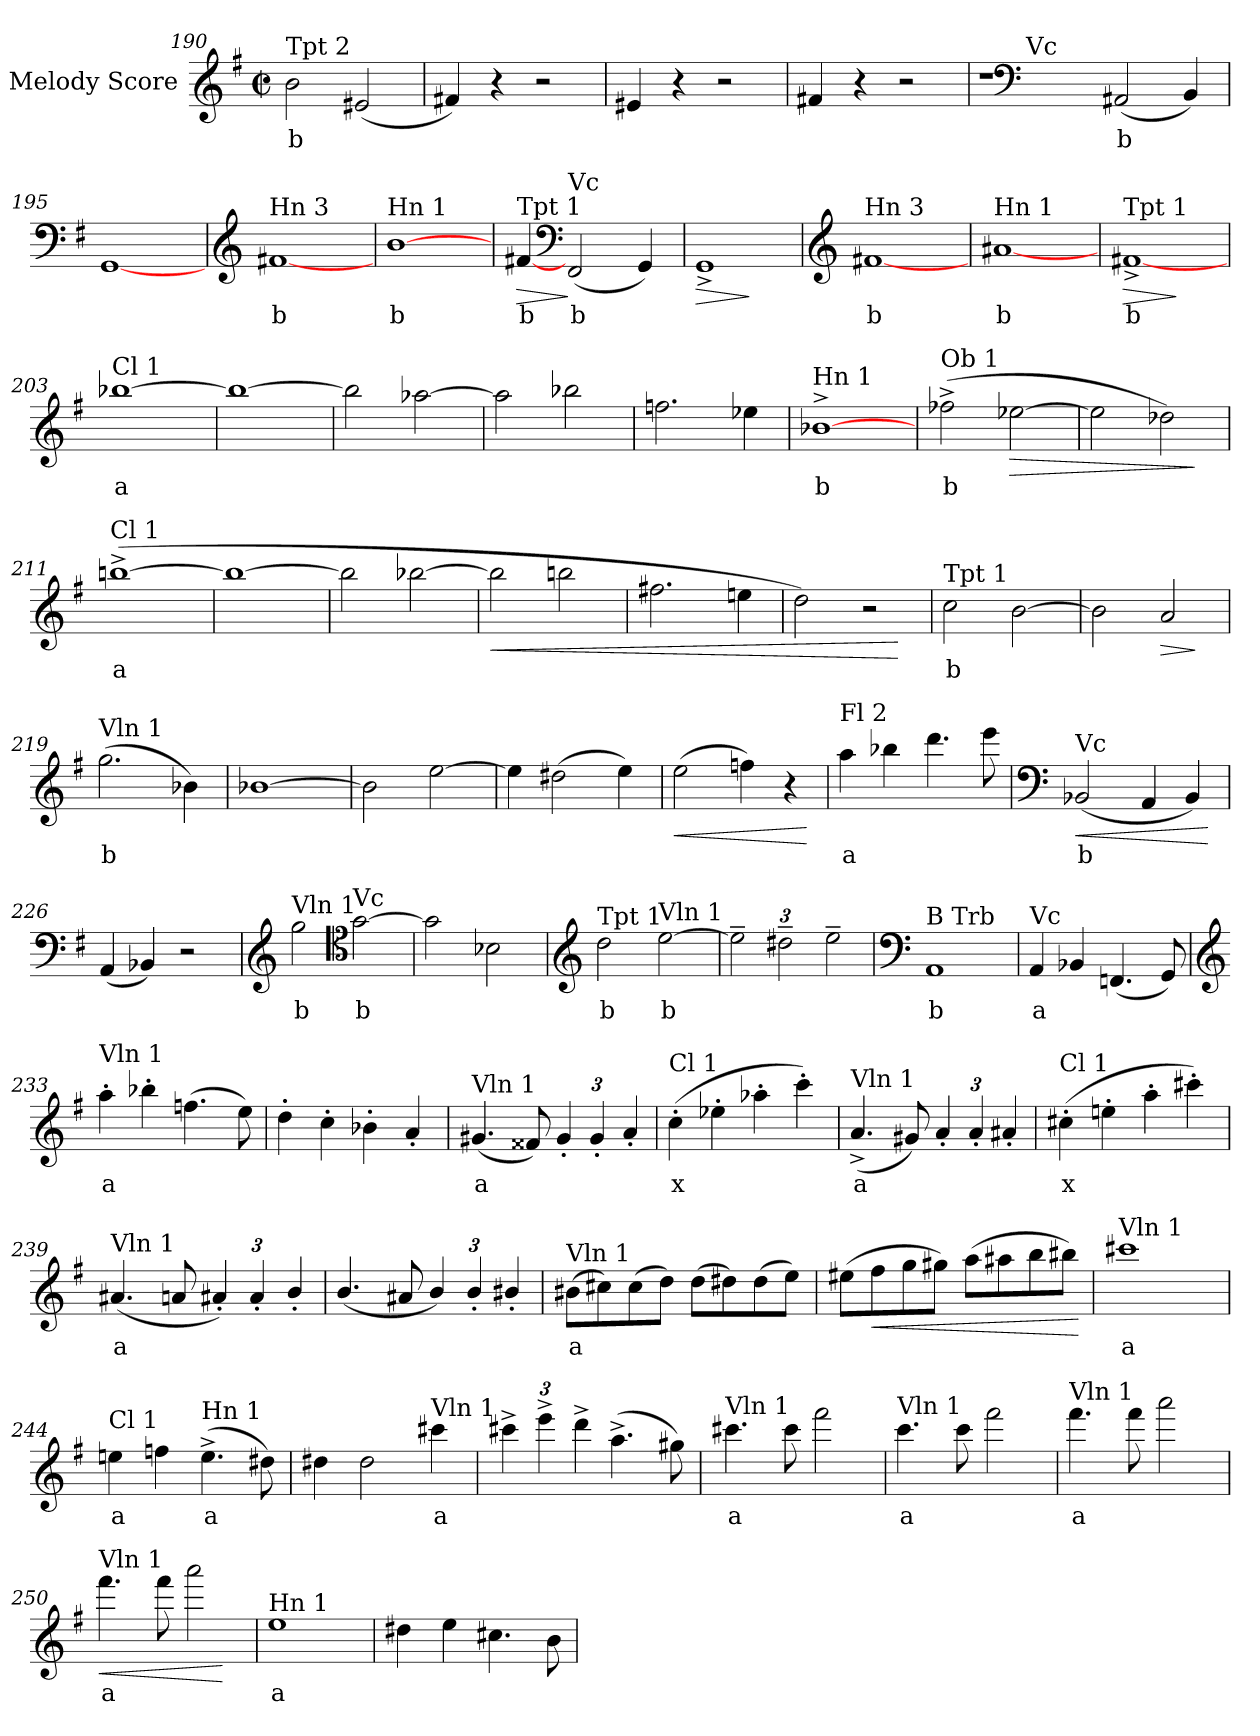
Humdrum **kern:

**kern	**text	**dynam
*part1	*part1	*part1
*staff1	*staff1	*staff1
*I"Melody Score	*	*
*clefG2	*	*
*k[f#]	*	*
*M2/2	*	*
*met(c|)	*	*
=190	=190	=190
!LO:TX:a:t=Tpt 2	!	!
!	!LO:LY:b:color=#FF0000	!
2b\	b	.
(2e#X/	.	.
=191	=191	=191
4f#X/)	.	.
4r	.	.
2r	.	.
=192	=192	=192
4e#X/	.	.
4r	.	.
2r	.	.
=193	=193	=193
4f#X/	.	.
4r	.	.
2r	.	.
=194	=194	=194
*^	*	*
1r	4ryy	.	.
*clefF4	*	*	*
!	!LO:TX:a:t=Vc	!	!
.	1.ryy	.	.
!	!	!LO:LY:b:color=#FF0000	!
(2AA#X/	.	b	.
4BB/)	.	.	.
*v	*v	*	*
=195	=195	=195
[1GG	.	.
=196	=196	=196
*clefG2	*	*
!LO:TX:a:t=Hn 3	!	!
!	!LO:LY:b:color=#FF0000	!
[1f#X	b	.
=197	=197	=197
!LO:TX:a:t=Hn 1	!	!
!	!LO:LY:b:color=#FF0000	!
[1b	b	.
=198	=198	=198
!LO:TX:a:t=Tpt 1	!	!
!	!LO:LY:b:color=#FF0000	!LO:HP:b
[4f#X	b	>
*clefF4	*	*
!LO:TX:a:t=Vc	!	!
!	!LO:LY:b:color=#FF0000	!
(2FF#/	b	]
4GG/)	.	.
=199	=199	=199
!	!	!LO:HP:b
1GG^	.	>
.	.	]
=200	=200	=200
*clefG2	*	*
!LO:TX:a:t=Hn 3	!	!
!	!LO:LY:b:color=#FF0000	!
[1f#X	b	.
=201	=201	=201
!LO:TX:a:t=Hn 1	!	!
!	!LO:LY:b:color=#FF0000	!
[1a#X	b	.
=202	=202	=202
!LO:TX:a:t=Tpt 1	!	!
!	!LO:LY:b:color=#FF0000	!LO:HP:b
[1f#X^	b	>
.	.	]
=203	=203	=203
!LO:TX:a:t=Cl 1	!	!
!	!LO:LY:b:color=#FF0000	!
[1bb-	a	.
=204	=204	=204
1bb-_	.	.
=205	=205	=205
2bb-\]	.	.
[2aa-X\	.	.
=206	=206	=206
2aa-\]	.	.
2bb-\	.	.
=207	=207	=207
2.ff\	.	.
4ee-\	.	.
=208	=208	=208
!LO:TX:a:t=Hn 1	!	!
!	!LO:LY:b:color=#FF0000	!
[1b-X^>	b	.
=209	=209	=209
!LO:TX:a:t=Ob 1	!	!
!	!LO:LY:b:color=#FF0000	!
(2ff-X^\	b	.
!	!	!LO:HP:b
[2ee-X\	.	>
=210	=210	=210
2ee-\]	.	.
2dd-X\)	.	.
.	.	]
=211	=211	=211
!LO:TX:a:t=Cl 1	!	!
!	!LO:LY:b:color=#FF0000	!
([1bbn^	a	.
=212	=212	=212
1bb_	.	.
=213	=213	=213
2bb\]	.	.
[2bb-X\	.	.
=214	=214	=214
!	!	!LO:HP:b
2bb-\]	.	<
2bbn\	.	.
=215	=215	=215
2.ff#X\	.	.
4een\	.	.
=216	=216	=216
2dd\)	.	.
2r	.	.
.	.	[
=217	=217	=217
!LO:TX:a:t=Tpt 1	!	!
!	!LO:LY:b:color=#FF0000	!
2cc\	b	.
[2b\	.	.
=218	=218	=218
2b\]	.	.
!	!	!LO:HP:b
2a/	.	>
.	.	]
=219	=219	=219
!LO:TX:a:t=Vln 1	!	!
!	!LO:LY:b:color=#FF0000	!
(2.gg\	b	.
4b-X\)	.	.
=220	=220	=220
[1b-X	.	.
=221	=221	=221
2b-\]	.	.
[2ee\	.	.
=222	=222	=222
4ee\]	.	.
(2dd#X\	.	.
4ee\)	.	.
=223	=223	=223
!	!	!LO:HP:b
(2ee\	.	<
4ffn\)	.	.
4r	.	.
.	.	[
=224	=224	=224
!LO:TX:a:t=Fl 2	!	!
!	!LO:LY:b:color=#FF0000	!
4aa\	a	.
4bb-X\	.	.
4.ddd\	.	.
8eee\	.	.
=225	=225	=225
*clefF4	*	*
!LO:TX:a:t=Vc	!	!
!	!LO:LY:b:color=#FF0000	!LO:HP:b
(2BB-X/	b	<
4AA/	.	.
4BB-/)	.	.
.	.	[
=226	=226	=226
(4AA/	.	.
4BB-X/)	.	.
2r	.	.
=227	=227	=227
*clefG2	*	*
!LO:TX:a:t=Vln 1	!	!
!	!LO:LY:b:color=#FF0000	!
2gg\	b	.
*clefC4	*	*
!LO:TX:a:t=Vc	!	!
!	!LO:LY:b:color=#FF0000	!
[2g\	b	.
=228	=228	=228
2g\]	.	.
2B-X\	.	.
=229	=229	=229
*clefG2	*	*
!LO:TX:a:t=Tpt 1	!	!
!	!LO:LY:b:color=#FF0000	!
2dd\	b	.
!LO:TX:a:t=Vln 1	!	!
!	!LO:LY:b:color=#FF0000	!
[2ee\	b	.
=230	=230	=230
*Xbrackettup	*	*
3ee~\]	.	.
3dd#X~\	.	.
3ee~\	.	.
=231	=231	=231
*clefF4	*	*
!LO:TX:a:t=B Trb	!	!
!	!LO:LY:b:color=#FF0000	!
1AA	b	.
=232	=232	=232
!LO:TX:a:t=Vc	!	!
!	!LO:LY:b:color=#FF0000	!
4AA/	a	.
4BB-X/	.	.
(4.FFn/	.	.
8GG/)	.	.
=233	=233	=233
*clefG2	*	*
!LO:TX:a:t=Vln 1	!	!
!	!LO:LY:b:color=#FF0000	!
4aa'\	a	.
4bb-X'\	.	.
(4.ffn\	.	.
8ee\)	.	.
=234	=234	=234
4dd'\	.	.
4cc'\	.	.
4b-X'\	.	.
4a'/	.	.
=235	=235	=235
!LO:TX:a:t=Vln 1	!	!
!	!LO:LY:b:color=#FF0000	!
(4.g#X/	a	.
8f##X/)	.	.
6g#'/	.	.
6g#'/	.	.
6a'/	.	.
=236	=236	=236
!LO:TX:a:t=Cl 1	!	!
!	!LO:LY:b:color=#FF0000	!
(4cc'\	x	.
4ee-'\	.	.
4aa-X'\	.	.
4ccc'\)	.	.
=237	=237	=237
!LO:TX:a:t=Vln 1	!	!
!	!LO:LY:b:color=#FF0000	!
(4.a^/	a	.
8g#X/)	.	.
6a'/	.	.
6a'/	.	.
6a#X'/	.	.
=238	=238	=238
!LO:TX:a:t=Cl 1	!	!
!	!LO:LY:b:color=#FF0000	!
(4cc#X'\	x	.
4een'\	.	.
4aa'\	.	.
4ccc#X'\)	.	.
=239	=239	=239
!LO:TX:a:t=Vln 1	!	!
!	!LO:LY:b:color=#FF0000	!
(4.a#X/	a	.
8an/	.	.
6a#X'/)	.	.
6a#'/	.	.
6b'/	.	.
=240	=240	=240
(4.b/	.	.
8a#X/	.	.
6b/)	.	.
6b'</	.	.
6b#X'</	.	.
=241	=241	=241
!LO:TX:a:t=Vln 1	!	!
!	!LO:LY:b:color=#FF0000	!
(8b#X\L	a	.
8cc#X\)	.	.
(8cc#\	.	.
8dd\J)	.	.
(8dd\L	.	.
8dd#X\)	.	.
(8dd#\	.	.
8ee\J)	.	.
=242	=242	=242
(8ee#X\L	.	.
!	!	!LO:HP:b
8ff#\	.	<
8gg\	.	.
8gg#X\J)	.	.
(8aa\L	.	.
8aa#X\	.	.
8bb\	.	.
8bb#X\J)	.	.
.	.	[
=243	=243	=243
!LO:TX:a:t=Vln 1	!	!
!	!LO:LY:b:color=#FF0000	!
1ccc#X	a	.
=244	=244	=244
!LO:TX:a:t=Cl 1	!	!
!	!LO:LY:b:color=#FF0000	!
4een\	a	.
4ff\	.	.
!LO:TX:a:t=Hn 1	!	!
!	!LO:LY:b:color=#FF0000	!
(4.ee^\	a	.
8dd#\)	.	.
=245	=245	=245
4dd#X\	.	.
2dd#\	.	.
!LO:TX:a:t=Vln 1	!	!
!	!LO:LY:b:color=#FF0000	!
4ccc#\	a	.
=246	=246	=246
6ccc#X^\	.	.
6eee^\	.	.
6ddd^\	.	.
(4.aa^\	.	.
8gg#X\)	.	.
=247	=247	=247
!LO:TX:a:t=Vln 1	!	!
!	!LO:LY:b:color=#FF0000	!
4.ccc#X\	a	.
8ccc#\	.	.
2fff#\	.	.
=248	=248	=248
!LO:TX:a:t=Vln 1	!	!
!	!LO:LY:b:color=#FF0000	!
4.ccc\	a	.
8ccc\	.	.
2fff#\	.	.
=249	=249	=249
!LO:TX:a:t=Vln 1	!	!
!	!LO:LY:b:color=#FF0000	!
4.fff#\	a	.
8fff#\	.	.
2aaa\	.	.
=250	=250	=250
!LO:TX:a:t=Vln 1	!	!
!	!LO:LY:b:color=#FF0000	!LO:HP:b
4.fff#\	a	<
8fff#\	.	.
2aaa\	.	.
.	.	[
=251	=251	=251
!LO:TX:a:t=Hn 1	!	!
!	!LO:LY:b:color=#FF0000	!
1ee	a	.
=252	=252	=252
4dd#X\	.	.
4ee\	.	.
4.cc#X\	.	.
8b\	.	.
=	=	=
*-	*-	*-
